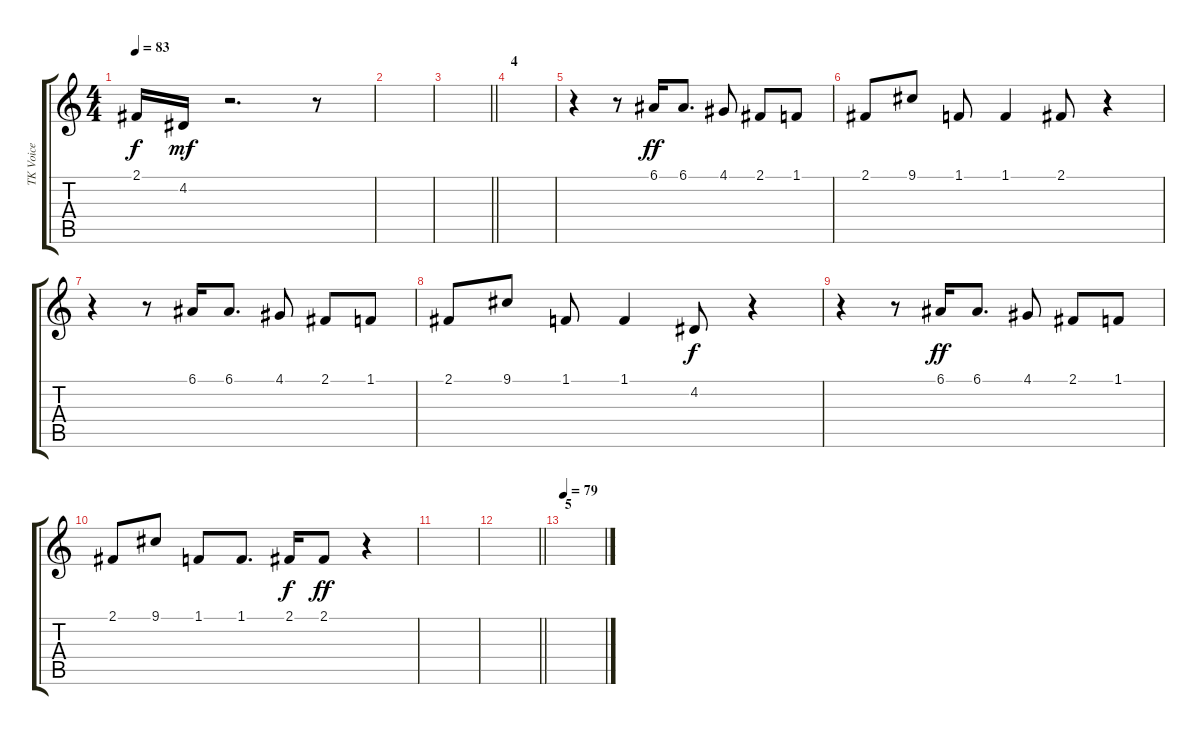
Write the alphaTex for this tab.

\track ("TK Voice" "TK Voice") {instrument synthvoice}
\staff {score tabs}
\tuning (E4 B3 G3 D3 A2 E2) {hide}
\ts (4 4)
\tempo 83
\clef g2
\ks c
2.1{t}.16{dy f} 4.2.16{dy mf} r.2{d} r.8 |
|
\barLineRight lightlight
|
\section ("" "4")
|
r.4 r.8 6.1.16{dy ff} 6.1.8{d} 4.1.8 2.1.8 1.1.8 |
2.1.8 9.1.8 1.1.8 1.1.4 2.1.8 r.4 |
r.4 r.8 6.1.16 6.1.8{d} 4.1.8 2.1.8 1.1.8 |
2.1.8 9.1.8 1.1.8 1.1.4 4.2.8{dy f} r.4 |
r.4 r.8 6.1.16{dy ff} 6.1.8{d} 4.1.8 2.1.8 1.1.8 |
2.1.8 9.1.8 1.1.8 1.1.8{d} 2.1.16{dy f} 2.1.8{dy ff} r.4 |
|
\barLineRight lightlight
|
\section ("" "5")
\tempo 79
